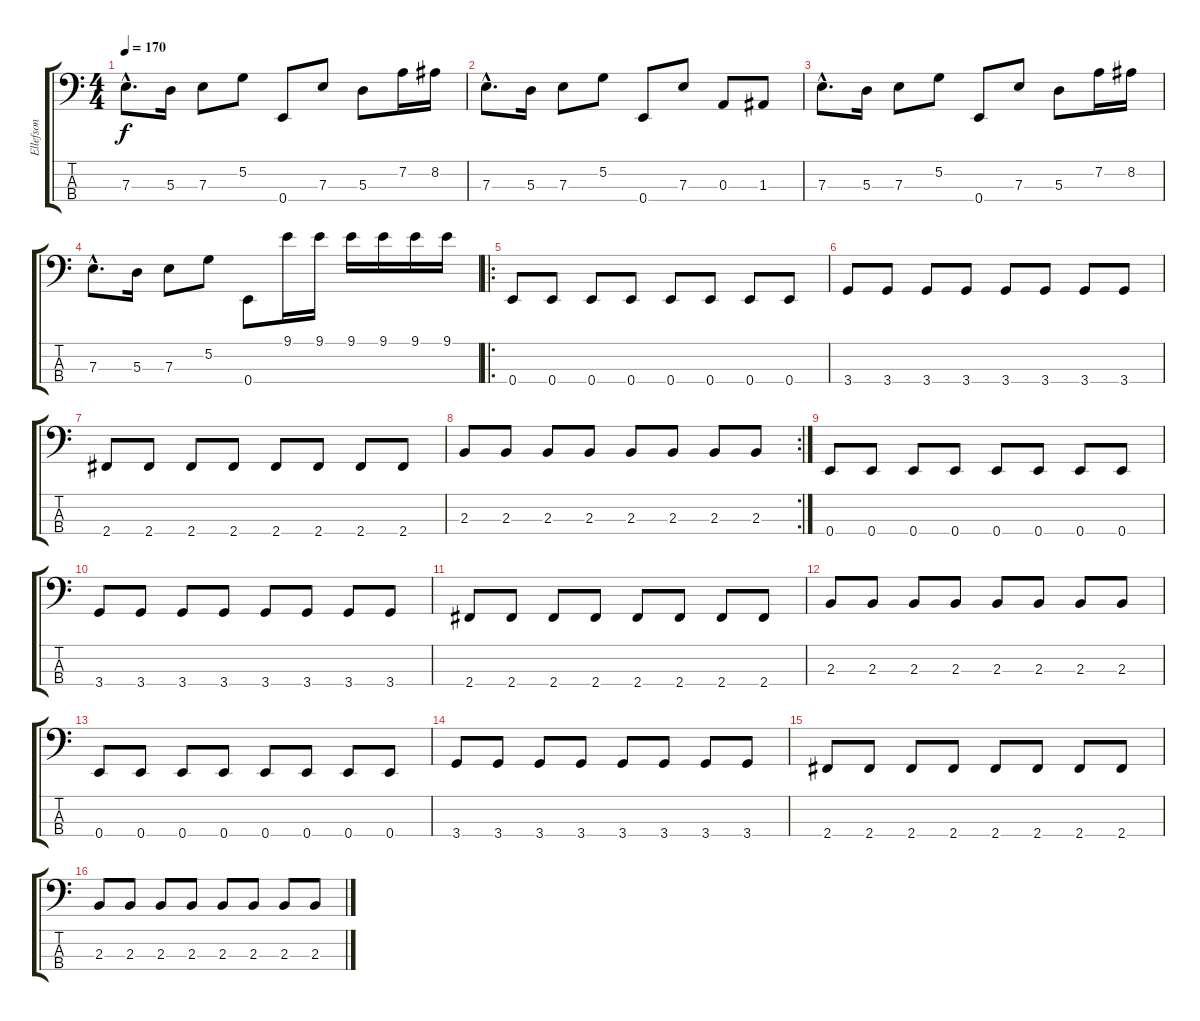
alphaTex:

\track ("Ellefson" "Ellefson") {instrument electricbasspick}
\staff {score tabs}
\tuning (G2 D2 A1 E1) {hide}
\ts (4 4)
\tempo 170
\clef f4
\ks c
7.3{hac}.8{d dy f volume 12} 5.3.16 7.3.8 5.2.8 0.4.8 7.3.8 5.3.8 7.2.16 8.2.16 |
7.3{hac}.8{d} 5.3.16 7.3.8 5.2.8 0.4.8 7.3.8 0.3.8 1.3.8 |
7.3{hac}.8{d} 5.3.16 7.3.8 5.2.8 0.4.8 7.3.8 5.3.8 7.2.16 8.2.16 |
7.3{hac}.8{d} 5.3.16 7.3.8 5.2.8 0.4.8 9.1.16 9.1.16 9.1.16 9.1.16 9.1.16 9.1.16 |
\ro
0.4.8 0.4.8 0.4.8 0.4.8 0.4.8 0.4.8 0.4.8 0.4.8 |
3.4.8 3.4.8 3.4.8 3.4.8 3.4.8 3.4.8 3.4.8 3.4.8 |
2.4.8 2.4.8 2.4.8 2.4.8 2.4.8 2.4.8 2.4.8 2.4.8 |
\rc 2
2.3.8 2.3.8 2.3.8 2.3.8 2.3.8 2.3.8 2.3.8 2.3.8 |
0.4.8 0.4.8 0.4.8 0.4.8 0.4.8 0.4.8 0.4.8 0.4.8 |
3.4.8 3.4.8 3.4.8 3.4.8 3.4.8 3.4.8 3.4.8 3.4.8 |
2.4.8 2.4.8 2.4.8 2.4.8 2.4.8 2.4.8 2.4.8 2.4.8 |
2.3.8 2.3.8 2.3.8 2.3.8 2.3.8 2.3.8 2.3.8 2.3.8 |
0.4.8 0.4.8 0.4.8 0.4.8 0.4.8 0.4.8 0.4.8 0.4.8 |
3.4.8 3.4.8 3.4.8 3.4.8 3.4.8 3.4.8 3.4.8 3.4.8 |
2.4.8 2.4.8 2.4.8 2.4.8 2.4.8 2.4.8 2.4.8 2.4.8 |
2.3.8 2.3.8 2.3.8 2.3.8 2.3.8 2.3.8 2.3.8 2.3.8
